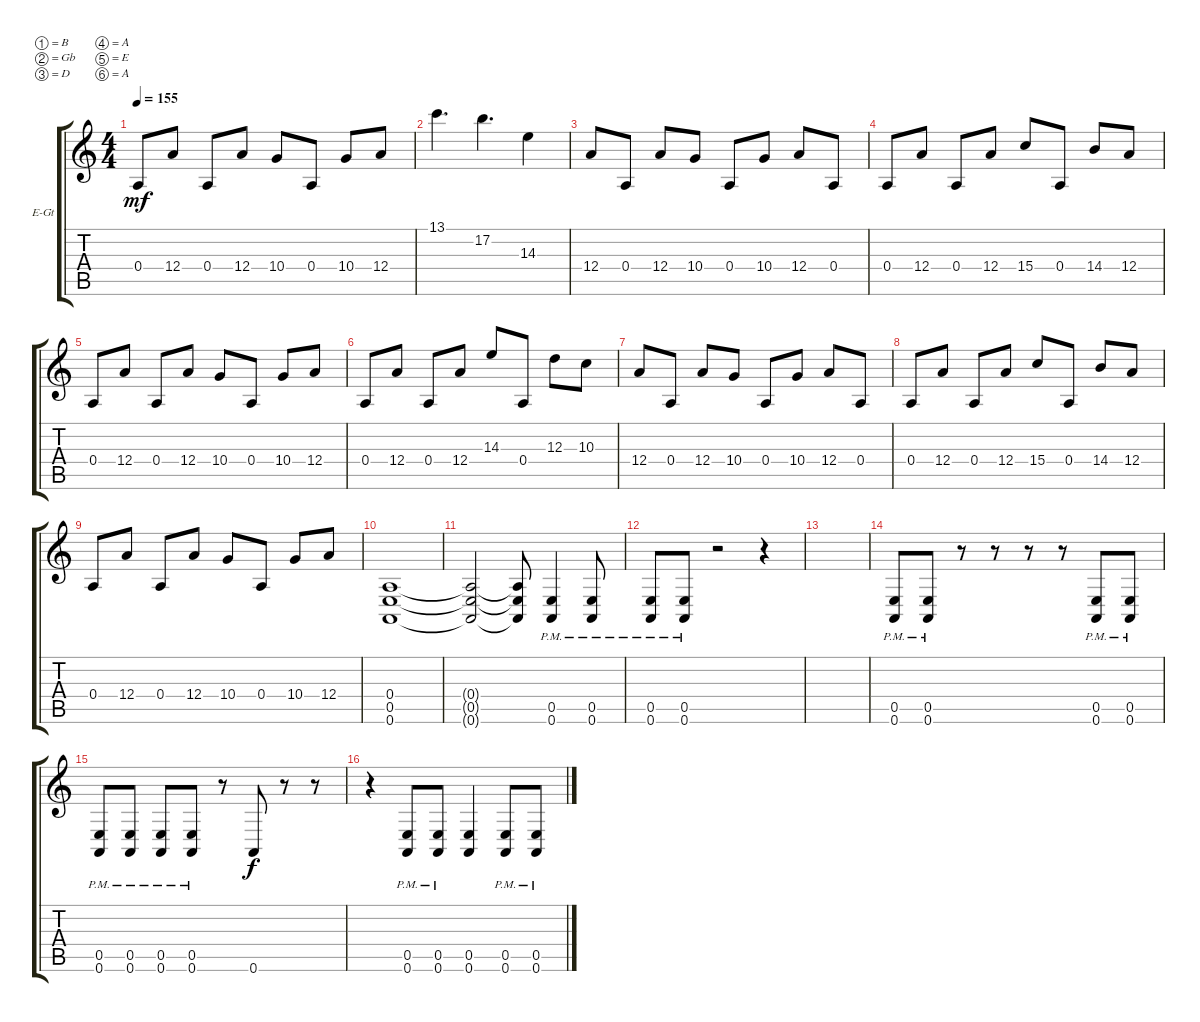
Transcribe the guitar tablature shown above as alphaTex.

\defaultSystemsLayout 4
\bracketExtendMode groupsimilarinstruments
\firstSystemTrackNameOrientation horizontal
\otherSystemsTrackNameOrientation horizontal
\track ("Eaven Dall - Left" "E-Gt") {instrument distortionguitar}
\staff {score tabs}
\tuning (B3 Gb3 D3 A2 E2 A1)
\ts (4 4)
\tempo 155
\clef g2
\ks c
0.4.8{dy mf} 12.4.8 0.4.8 12.4.8 10.4.8 0.4.8 10.4.8 12.4.8 |
13.1.4{d} 17.2.4{d} 14.3.4 |
12.4.8 0.4.8 12.4.8 10.4.8 0.4.8 10.4.8 12.4.8 0.4.8 |
0.4.8 12.4.8 0.4.8 12.4.8 15.4.8 0.4.8 14.4.8 12.4.8 |
0.4.8 12.4.8 0.4.8 12.4.8 10.4.8 0.4.8 10.4.8 12.4.8 |
0.4.8 12.4.8 0.4.8 12.4.8 14.3.8 0.4.8 12.3.8 10.3.8 |
12.4.8 0.4.8 12.4.8 10.4.8 0.4.8 10.4.8 12.4.8 0.4.8 |
0.4.8 12.4.8 0.4.8 12.4.8 15.4.8 0.4.8 14.4.8 12.4.8 |
0.4.8 12.4.8 0.4.8 12.4.8 10.4.8 0.4.8 10.4.8 12.4.8 |
(0.5 0.6 0.4).1 |
(0.4{t} 0.5{t} 0.6{t}).2 (0.6{t} 0.5{t} 0.4{t}).8 (0.6{pm} 0.5{pm}).4 (0.6{pm} 0.5{pm}).8 |
(0.6{pm} 0.5{pm}).8 (0.5{pm} 0.6{pm}).8 r.2 r.4 |
|
(0.5{pm} 0.6{pm}).8 (0.6{pm} 0.5{pm}).8 r.8 r.8 r.8 r.8 (0.6{pm} 0.5{pm}).8 (0.5{pm} 0.6{pm}).8 |
(0.6{pm} 0.5{pm}).8 (0.5{pm} 0.6{pm}).8 (0.6{pm} 0.5{pm}).8 (0.5{pm} 0.6{pm}).8 r.8 0.6.8{dy f} r.8 r.8 |
r.4 (0.6{pm} 0.5{pm}).8 (0.6{pm} 0.5{pm}).8 (0.6 0.5).4 (0.6{pm} 0.5{pm}).8 (0.6{pm} 0.5{pm}).8
